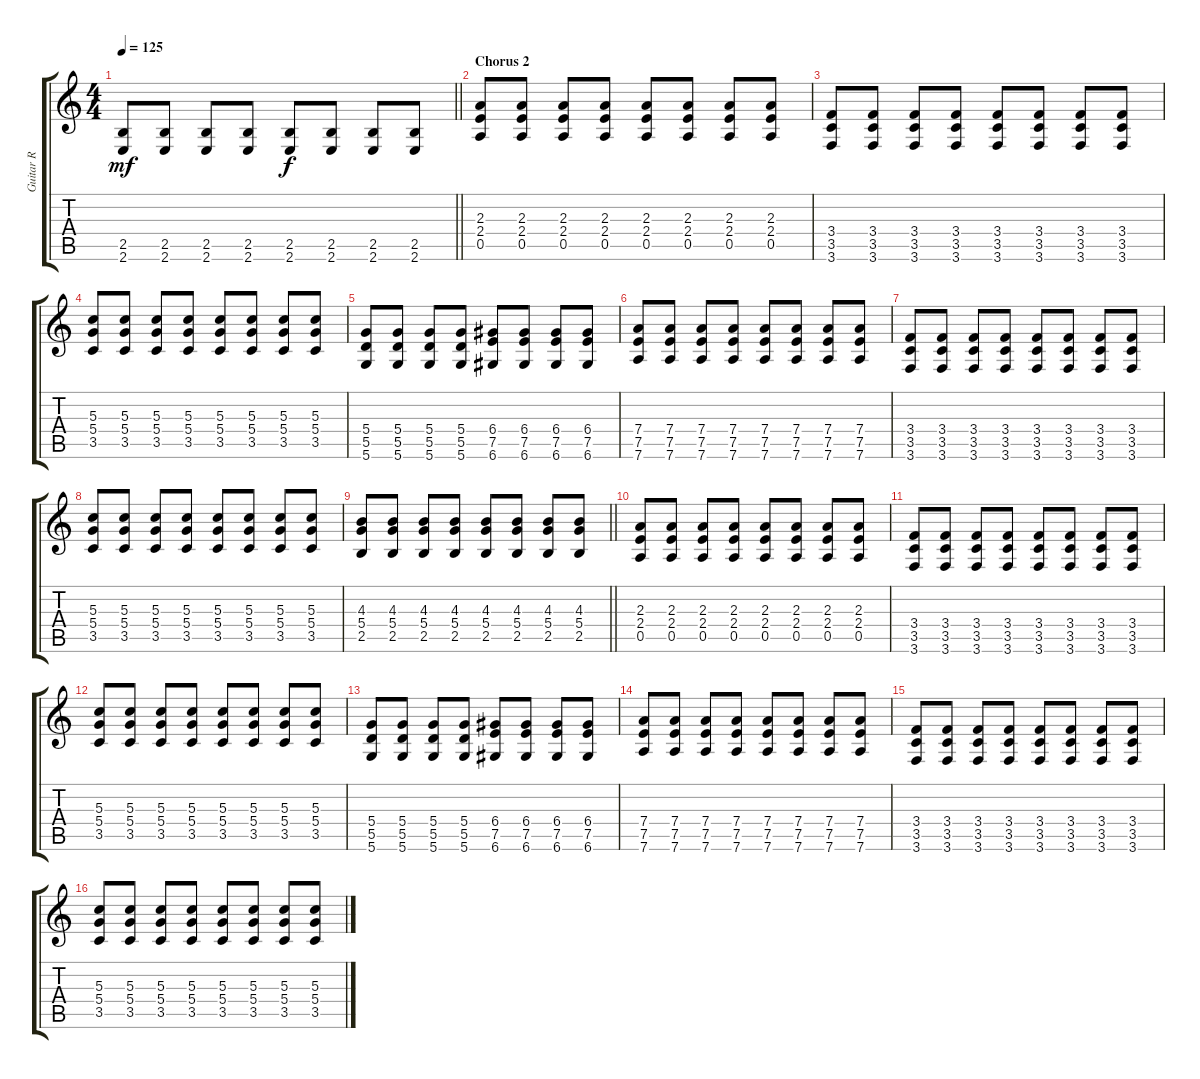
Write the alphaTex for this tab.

\track ("Guitar R" "Guitar R") {instrument overdrivenguitar}
\staff {score tabs}
\tuning (E4 B3 G3 D3 A2 D2) {hide}
\ts (4 4)
\tempo 125
\clef g2
\barLineRight lightlight
\ks c
(2.5 2.6).8{dy mf} (2.5 2.6).8 (2.5 2.6).8 (2.5 2.6).8 (2.5 2.6).8{dy f} (2.5 2.6).8 (2.5 2.6).8 (2.5 2.6).8 |
\section ("" "Chorus 2")
(2.3 2.4 0.5).8 (2.3 2.4 0.5).8 (2.3 2.4 0.5).8 (2.3 2.4 0.5).8 (2.3 2.4 0.5).8 (2.3 2.4 0.5).8 (2.3 2.4 0.5).8 (2.3 2.4 0.5).8 |
(3.4 3.5 3.6).8 (3.4 3.5 3.6).8 (3.4 3.5 3.6).8 (3.4 3.5 3.6).8 (3.4 3.5 3.6).8 (3.4 3.5 3.6).8 (3.4 3.5 3.6).8 (3.4 3.5 3.6).8 |
(5.3 5.4 3.5).8 (5.3 5.4 3.5).8 (5.3 5.4 3.5).8 (5.3 5.4 3.5).8 (5.3 5.4 3.5).8 (5.3 5.4 3.5).8 (5.3 5.4 3.5).8 (5.3 5.4 3.5).8 |
(5.4 5.5 5.6).8 (5.4 5.5 5.6).8 (5.4 5.5 5.6).8 (5.4 5.5 5.6).8 (6.4 7.5 6.6).8 (6.4 7.5 6.6).8 (6.4 7.5 6.6).8 (6.4 7.5 6.6).8 |
(7.4 7.5 7.6).8 (7.4 7.5 7.6).8 (7.4 7.5 7.6).8 (7.4 7.5 7.6).8 (7.4 7.5 7.6).8 (7.4 7.5 7.6).8 (7.4 7.5 7.6).8 (7.4 7.5 7.6).8 |
(3.4 3.5 3.6).8 (3.4 3.5 3.6).8 (3.4 3.5 3.6).8 (3.4 3.5 3.6).8 (3.4 3.5 3.6).8 (3.4 3.5 3.6).8 (3.4 3.5 3.6).8 (3.4 3.5 3.6).8 |
(5.3 5.4 3.5).8 (5.3 5.4 3.5).8 (5.3 5.4 3.5).8 (5.3 5.4 3.5).8 (5.3 5.4 3.5).8 (5.3 5.4 3.5).8 (5.3 5.4 3.5).8 (5.3 5.4 3.5).8 |
\barLineRight lightlight
(4.3 5.4 2.5).8 (4.3 5.4 2.5).8 (4.3 5.4 2.5).8 (4.3 5.4 2.5).8 (4.3 5.4 2.5).8 (4.3 5.4 2.5).8 (4.3 5.4 2.5).8 (4.3 5.4 2.5).8 |
(2.3 2.4 0.5).8 (2.3 2.4 0.5).8 (2.3 2.4 0.5).8 (2.3 2.4 0.5).8 (2.3 2.4 0.5).8 (2.3 2.4 0.5).8 (2.3 2.4 0.5).8 (2.3 2.4 0.5).8 |
(3.4 3.5 3.6).8 (3.4 3.5 3.6).8 (3.4 3.5 3.6).8 (3.4 3.5 3.6).8 (3.4 3.5 3.6).8 (3.4 3.5 3.6).8 (3.4 3.5 3.6).8 (3.4 3.5 3.6).8 |
(5.3 5.4 3.5).8 (5.3 5.4 3.5).8 (5.3 5.4 3.5).8 (5.3 5.4 3.5).8 (5.3 5.4 3.5).8 (5.3 5.4 3.5).8 (5.3 5.4 3.5).8 (5.3 5.4 3.5).8 |
(5.4 5.5 5.6).8 (5.4 5.5 5.6).8 (5.4 5.5 5.6).8 (5.4 5.5 5.6).8 (6.4 7.5 6.6).8 (6.4 7.5 6.6).8 (6.4 7.5 6.6).8 (6.4 7.5 6.6).8 |
(7.4 7.5 7.6).8 (7.4 7.5 7.6).8 (7.4 7.5 7.6).8 (7.4 7.5 7.6).8 (7.4 7.5 7.6).8 (7.4 7.5 7.6).8 (7.4 7.5 7.6).8 (7.4 7.5 7.6).8 |
(3.4 3.5 3.6).8 (3.4 3.5 3.6).8 (3.4 3.5 3.6).8 (3.4 3.5 3.6).8 (3.4 3.5 3.6).8 (3.4 3.5 3.6).8 (3.4 3.5 3.6).8 (3.4 3.5 3.6).8 |
(5.3 5.4 3.5).8 (5.3 5.4 3.5).8 (5.3 5.4 3.5).8 (5.3 5.4 3.5).8 (5.3 5.4 3.5).8 (5.3 5.4 3.5).8 (5.3 5.4 3.5).8 (5.3 5.4 3.5).8
